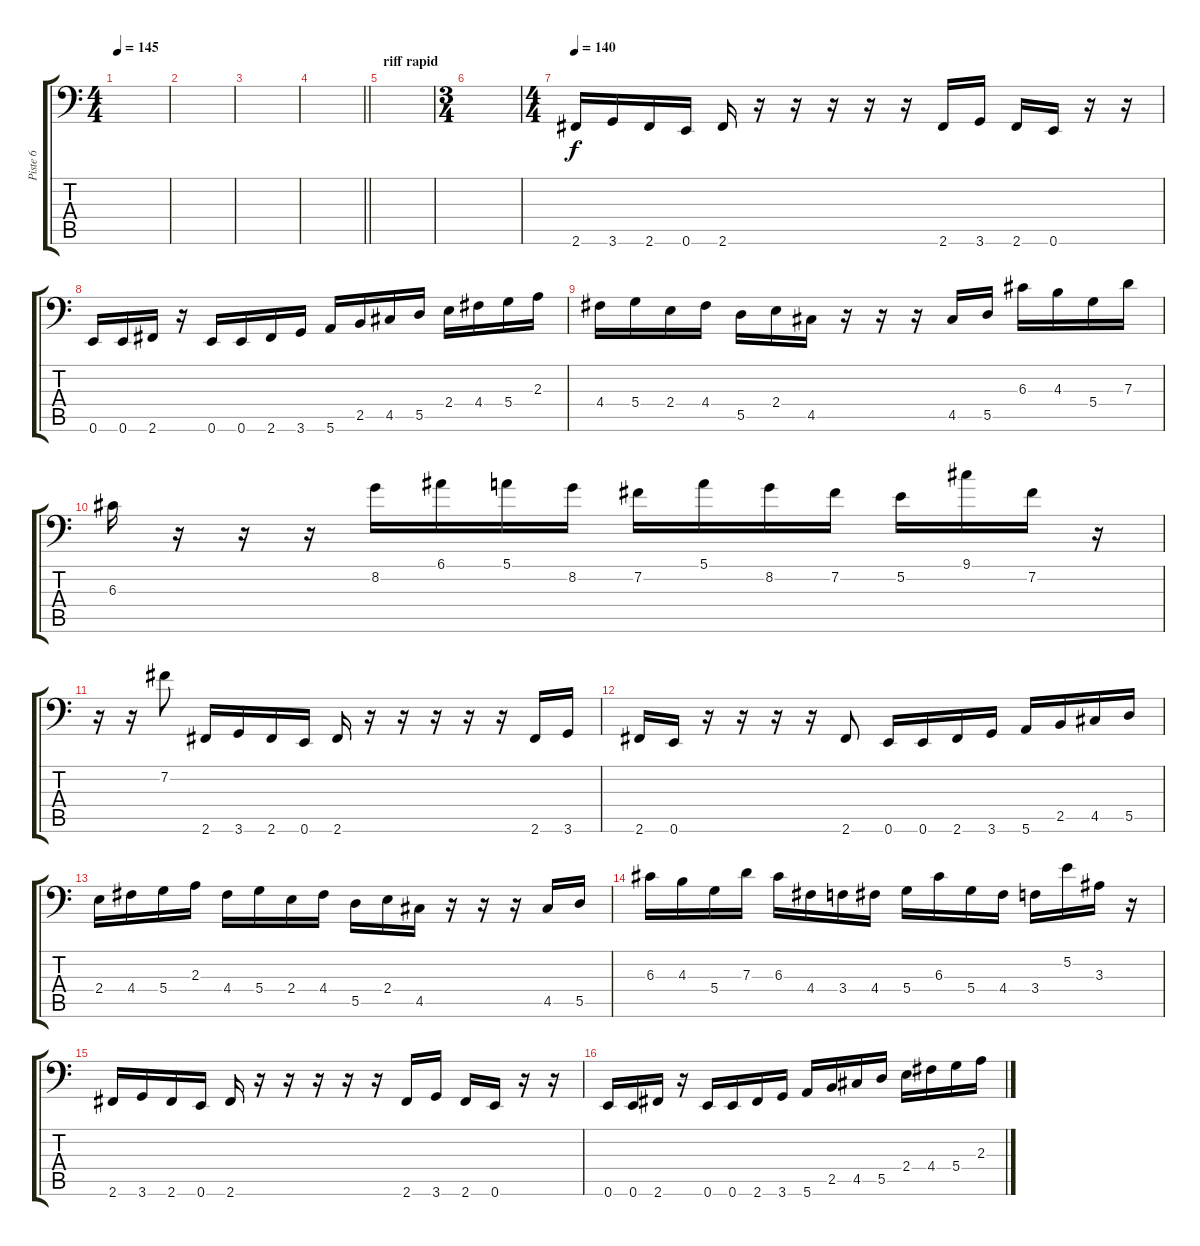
\track ("Piste 6" "Piste 6") {instrument electricbassfinger}
\staff {score tabs}
\tuning (E3 B2 G2 D2 A1 E1) {hide}
\ts (4 4)
\tempo 145
\clef f4
\ks c
|
|
|
\barLineRight lightlight
|
\section ("" "riff rapid")
|
\ts (3 4)
|
\ts (4 4)
\tempo 140
2.6.16 3.6.16 2.6.16 0.6.16 2.6.16 r.16 r.16 r.16 r.16 r.16 2.6.16 3.6.16 2.6.16 0.6.16 r.16 r.16 |
0.6.16 0.6.16 2.6.16 r.16 0.6.16 0.6.16 2.6.16 3.6.16 5.6.16 2.5.16 4.5.16 5.5.16 2.4.16 4.4.16 5.4.16 2.3.16 |
4.4.16 5.4.16 2.4.16 4.4.16 5.5.16 2.4.16 4.5.16 r.16 r.16 r.16 4.5.16 5.5.16 6.3.16 4.3.16 5.4.16 7.3.16 |
6.3.16 r.16 r.16 r.16 8.2.16 6.1.16 5.1.16 8.2.16 7.2.16 5.1.16 8.2.16 7.2.16 5.2.16 9.1.16 7.2.16 r.16 |
r.16 r.16 7.2.8 2.6.16 3.6.16 2.6.16 0.6.16 2.6.16 r.16 r.16 r.16 r.16 r.16 2.6.16 3.6.16 |
2.6.16 0.6.16 r.16 r.16 r.16 r.16 2.6.8 0.6.16 0.6.16 2.6.16 3.6.16 5.6.16 2.5.16 4.5.16 5.5.16 |
2.4.16 4.4.16 5.4.16 2.3.16 4.4.16 5.4.16 2.4.16 4.4.16 5.5.16 2.4.16 4.5.16 r.16 r.16 r.16 4.5.16 5.5.16 |
6.3.16 4.3.16 5.4.16 7.3.16 6.3.16 4.4.16 3.4.16 4.4.16 5.4.16 6.3.16 5.4.16 4.4.16 3.4.16 5.2.16 3.3.16 r.16 |
2.6.16 3.6.16 2.6.16 0.6.16 2.6.16 r.16 r.16 r.16 r.16 r.16 2.6.16 3.6.16 2.6.16 0.6.16 r.16 r.16 |
0.6.16 0.6.16 2.6.16 r.16 0.6.16 0.6.16 2.6.16 3.6.16 5.6.16 2.5.16 4.5.16 5.5.16 2.4.16 4.4.16 5.4.16 2.3.16
